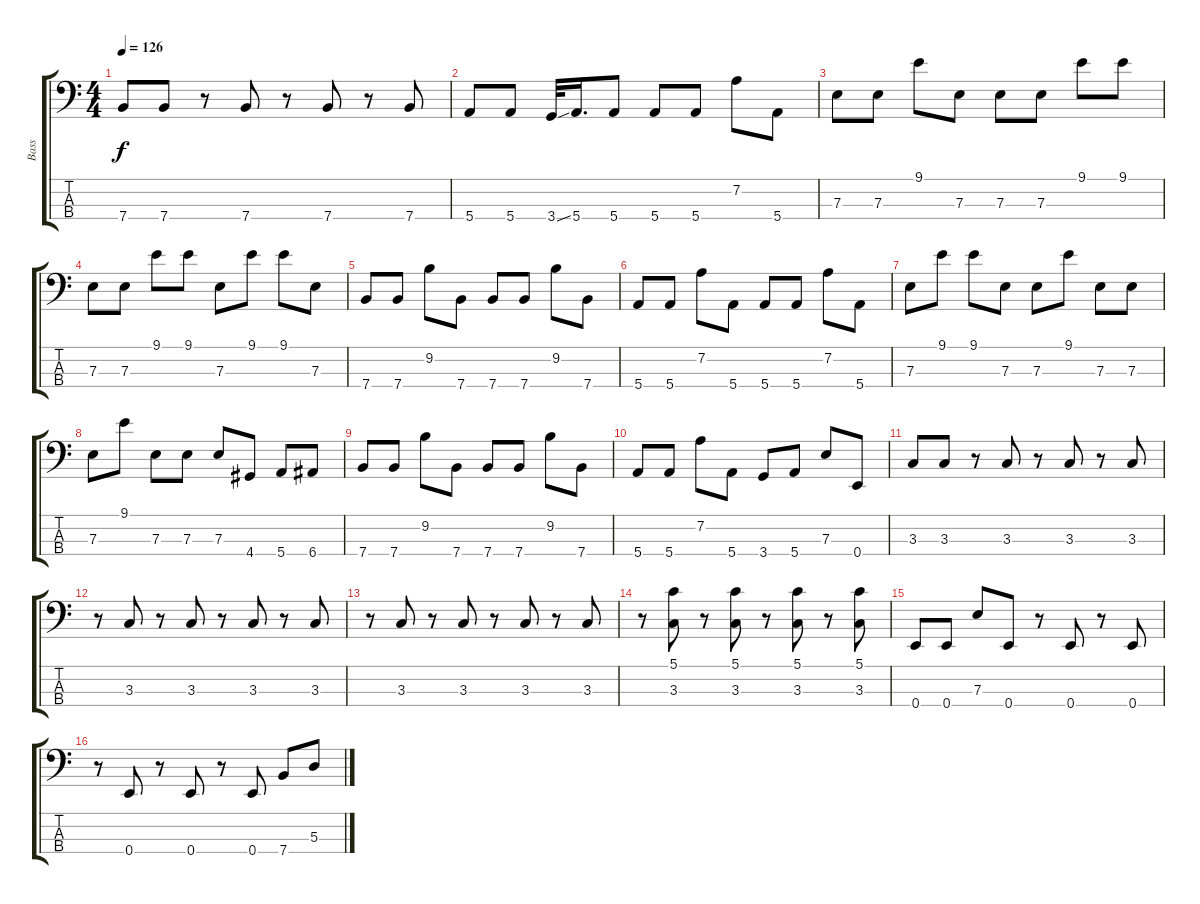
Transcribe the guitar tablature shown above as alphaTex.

\track ("Bass" "Bass") {instrument electricbassfinger}
\staff {score tabs}
\tuning (G2 D2 A1 E1) {hide}
\ts (4 4)
\tempo 126
\clef f4
\ks c
7.4.8{dy f} 7.4.8 r.8 7.4.8 r.8 7.4.8 r.8 7.4.8 |
5.4.8 5.4.8 3.4{ss}.32 5.4.16{d} 5.4.8 5.4.8 5.4.8 7.2.8 5.4.8 |
7.3.8 7.3.8 9.1.8 7.3.8 7.3.8 7.3.8 9.1.8 9.1.8 |
7.3.8 7.3.8 9.1.8 9.1.8 7.3.8 9.1.8 9.1.8 7.3.8 |
7.4.8 7.4.8 9.2.8 7.4.8 7.4.8 7.4.8 9.2.8 7.4.8 |
5.4.8 5.4.8 7.2.8 5.4.8 5.4.8 5.4.8 7.2.8 5.4.8 |
7.3.8 9.1.8 9.1.8 7.3.8 7.3.8 9.1.8 7.3.8 7.3.8 |
7.3.8 9.1.8 7.3.8 7.3.8 7.3.8 4.4.8 5.4.8 6.4.8 |
7.4.8 7.4.8 9.2.8 7.4.8 7.4.8 7.4.8 9.2.8 7.4.8 |
5.4.8 5.4.8 7.2.8 5.4.8 3.4.8 5.4.8 7.3.8 0.4.8 |
3.3.8 3.3.8 r.8 3.3.8 r.8 3.3.8 r.8 3.3.8 |
r.8 3.3.8 r.8 3.3.8 r.8 3.3.8 r.8 3.3.8 |
r.8 3.3.8 r.8 3.3.8 r.8 3.3.8 r.8 3.3.8 |
r.8 (5.1 3.3).8 r.8 (5.1 3.3).8 r.8 (5.1 3.3).8 r.8 (5.1 3.3).8 |
0.4.8 0.4.8 7.3.8 0.4.8 r.8 0.4.8 r.8 0.4.8 |
r.8 0.4.8 r.8 0.4.8 r.8 0.4.8 7.4.8 5.3.8
